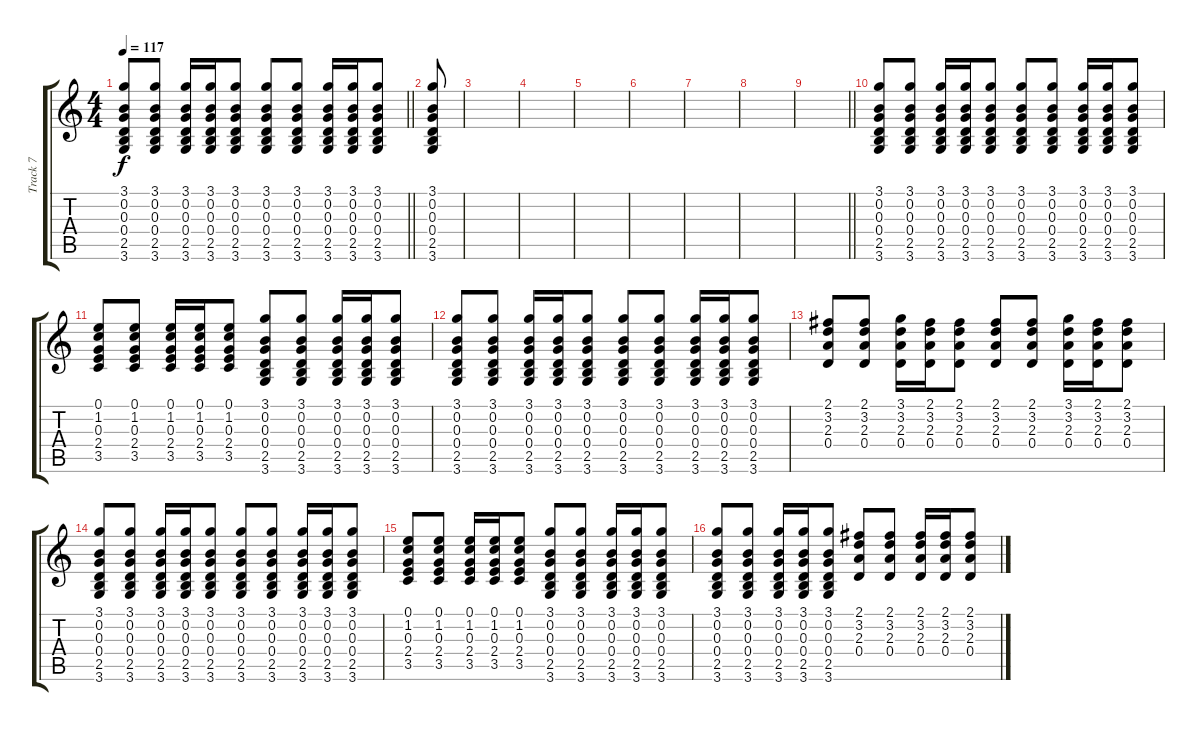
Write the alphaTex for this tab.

\track ("Track 7" "Track 7") {instrument acousticguitarsteel}
\staff {score tabs}
\tuning (E4 B3 G3 D3 A2 E2) {hide}
\ts (4 4)
\tempo 117
\clef g2
\barLineRight lightlight
\ks c
(3.1 0.2 0.3 0.4 2.5 3.6).8{dy f} (3.1 0.2 0.3 0.4 2.5 3.6).8 (3.1 0.2 0.3 0.4 2.5 3.6).16 (3.1 0.2 0.3 0.4 2.5 3.6).16 (3.1 0.2 0.3 0.4 2.5 3.6).8 (3.1 0.2 0.3 0.4 2.5 3.6).8 (3.1 0.2 0.3 0.4 2.5 3.6).8 (3.1 0.2 0.3 0.4 2.5 3.6).16 (3.1 0.2 0.3 0.4 2.5 3.6).16 (3.1 0.2 0.3 0.4 2.5 3.6).8 |
(3.1 0.2 0.3 0.4 2.5 3.6).8 |
|
|
|
|
|
|
\barLineRight lightlight
|
(3.1 0.2 0.3 0.4 2.5 3.6).8 (3.1 0.2 0.3 0.4 2.5 3.6).8 (3.1 0.2 0.3 0.4 2.5 3.6).16 (3.1 0.2 0.3 0.4 2.5 3.6).16 (3.1 0.2 0.3 0.4 2.5 3.6).8 (3.1 0.2 0.3 0.4 2.5 3.6).8 (3.1 0.2 0.3 0.4 2.5 3.6).8 (3.1 0.2 0.3 0.4 2.5 3.6).16 (3.1 0.2 0.3 0.4 2.5 3.6).16 (3.1 0.2 0.3 0.4 2.5 3.6).8 |
(0.1 1.2 0.3 2.4 3.5).8 (0.1 1.2 0.3 2.4 3.5).8 (0.1 1.2 0.3 2.4 3.5).16 (0.1 1.2 0.3 2.4 3.5).16 (0.1 1.2 0.3 2.4 3.5).8 (3.1 0.2 0.3 0.4 2.5 3.6).8 (3.1 0.2 0.3 0.4 2.5 3.6).8 (3.1 0.2 0.3 0.4 2.5 3.6).16 (3.1 0.2 0.3 0.4 2.5 3.6).16 (3.1 0.2 0.3 0.4 2.5 3.6).8 |
(3.1 0.2 0.3 0.4 2.5 3.6).8 (3.1 0.2 0.3 0.4 2.5 3.6).8 (3.1 0.2 0.3 0.4 2.5 3.6).16 (3.1 0.2 0.3 0.4 2.5 3.6).16 (3.1 0.2 0.3 0.4 2.5 3.6).8 (3.1 0.2 0.3 0.4 2.5 3.6).8 (3.1 0.2 0.3 0.4 2.5 3.6).8 (3.1 0.2 0.3 0.4 2.5 3.6).16 (3.1 0.2 0.3 0.4 2.5 3.6).16 (3.1 0.2 0.3 0.4 2.5 3.6).8 |
(2.1 3.2 2.3 0.4).8 (2.1 3.2 2.3 0.4).8 (3.1 3.2 2.3 0.4).16 (2.1 3.2 2.3 0.4).16 (2.1 3.2 2.3 0.4).8 (2.1 3.2 2.3 0.4).8 (2.1 3.2 2.3 0.4).8 (3.1 3.2 2.3 0.4).16 (2.1 3.2 2.3 0.4).16 (2.1 3.2 2.3 0.4).8 |
(3.1 0.2 0.3 0.4 2.5 3.6).8 (3.1 0.2 0.3 0.4 2.5 3.6).8 (3.1 0.2 0.3 0.4 2.5 3.6).16 (3.1 0.2 0.3 0.4 2.5 3.6).16 (3.1 0.2 0.3 0.4 2.5 3.6).8 (3.1 0.2 0.3 0.4 2.5 3.6).8 (3.1 0.2 0.3 0.4 2.5 3.6).8 (3.1 0.2 0.3 0.4 2.5 3.6).16 (3.1 0.2 0.3 0.4 2.5 3.6).16 (3.1 0.2 0.3 0.4 2.5 3.6).8 |
(0.1 1.2 0.3 2.4 3.5).8 (0.1 1.2 0.3 2.4 3.5).8 (0.1 1.2 0.3 2.4 3.5).16 (0.1 1.2 0.3 2.4 3.5).16 (0.1 1.2 0.3 2.4 3.5).8 (3.1 0.2 0.3 0.4 2.5 3.6).8 (3.1 0.2 0.3 0.4 2.5 3.6).8 (3.1 0.2 0.3 0.4 2.5 3.6).16 (3.1 0.2 0.3 0.4 2.5 3.6).16 (3.1 0.2 0.3 0.4 2.5 3.6).8 |
(3.1 0.2 0.3 0.4 2.5 3.6).8 (3.1 0.2 0.3 0.4 2.5 3.6).8 (3.1 0.2 0.3 0.4 2.5 3.6).16 (3.1 0.2 0.3 0.4 2.5 3.6).16 (3.1 0.2 0.3 0.4 2.5 3.6).8 (2.1 3.2 2.3 0.4).8 (2.1 3.2 2.3 0.4).8 (2.1 3.2 2.3 0.4).16 (2.1 3.2 2.3 0.4).16 (2.1 3.2 2.3 0.4).8
